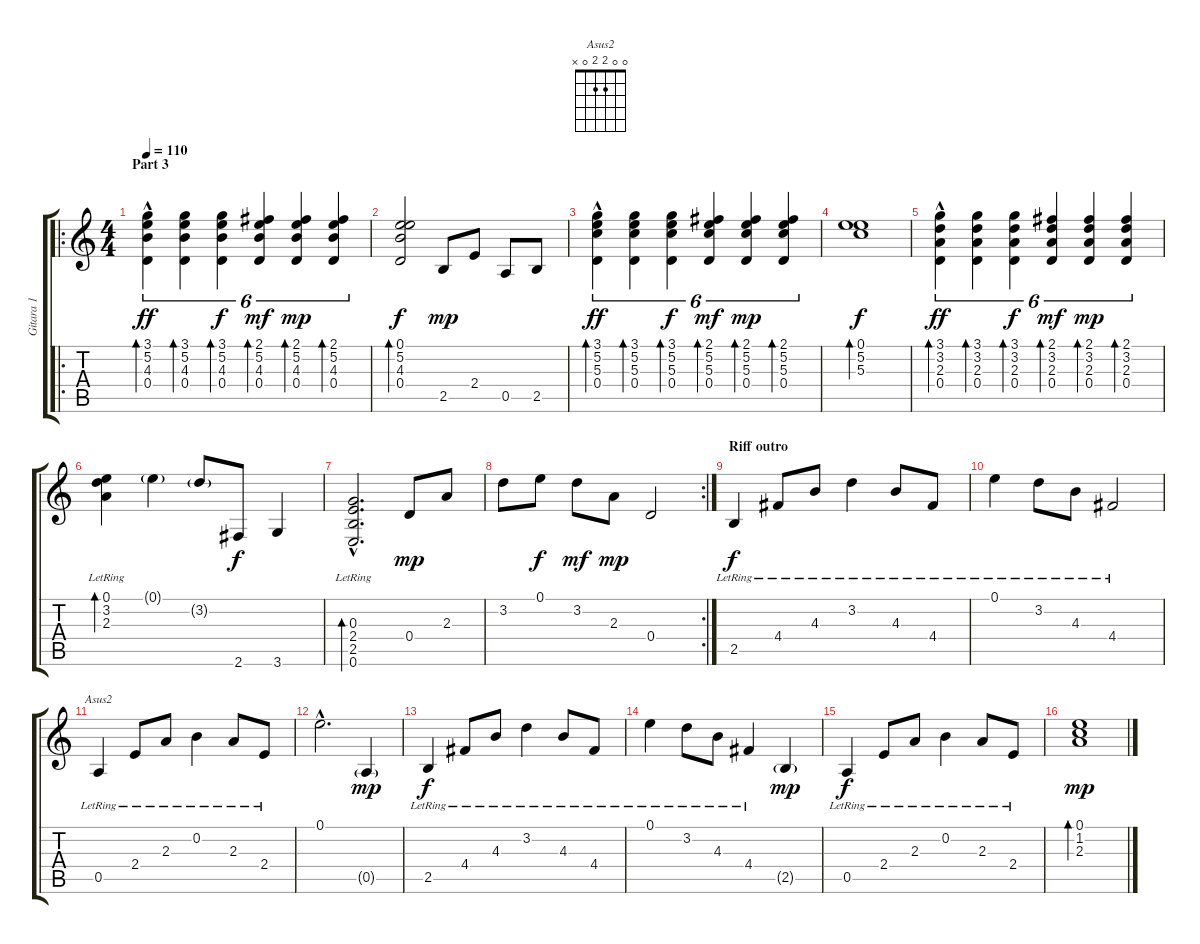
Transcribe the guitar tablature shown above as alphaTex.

\track ("Gitara 1" "Gitara 1") {instrument acousticguitarsteel}
\staff {score tabs}
\tuning (E4 B3 G3 D3 A2 E2) {hide}
\chord ("Asus2" 0 0 2 2 0 x)
\ro
\ts (4 4)
\section ("" "Part 3")
\tempo 110
\clef g2
\ks c
(3.1 5.2{hac} 4.3 0.4).4{tu (6 4) bd 240 dy ff} (3.1 5.2 4.3 0.4).4{tu (6 4) bd 120} (3.1 5.2 4.3 0.4).4{tu (6 4) bd 120 dy f} (2.1 5.2 4.3 0.4).4{tu (6 4) bd 240 dy mf} (2.1 5.2 4.3 0.4).4{tu (6 4) bd 120 dy mp} (2.1 5.2 4.3 0.4).4{tu (6 4) bd 120} |
(0.1 5.2 4.3 0.4).2{bd 120 dy f} 2.5.8{dy mp} 2.4.8 0.5.8 2.5.8 |
(3.1 5.2{hac} 5.3 0.4).4{tu (6 4) bd 120 dy ff} (3.1 5.2 5.3 0.4).4{tu (6 4) bd 120} (3.1 5.2 5.3 0.4).4{tu (6 4) bd 120 dy f} (2.1 5.2 5.3 0.4).4{tu (6 4) bd 240 dy mf} (2.1 5.2 5.3 0.4).4{tu (6 4) bd 120 dy mp} (2.1 5.2 5.3 0.4).4{tu (6 4) bd 120} |
(0.1 5.2 5.3).1{bd 240 dy f} |
(3.1 3.2{hac} 2.3 0.4).4{tu (6 4) bd 240 dy ff} (3.1 3.2 2.3 0.4).4{tu (6 4) bd 120} (3.1 3.2 2.3 0.4).4{tu (6 4) bd 120 dy f} (2.1 3.2 2.3 0.4).4{tu (6 4) bd 480 dy mf} (2.1 3.2 2.3 0.4).4{tu (6 4) bd 120 dy mp} (2.1 3.2 2.3 0.4).4{tu (6 4) bd 120} |
(0.1{lr} 3.2{lr} 2.3{lr}).4{bd 480} 0.1{g}.4 3.2{g}.8 2.6.8{dy f} 3.6.4 |
(0.3{hac lr} 2.4{hac lr} 2.5{hac lr} 0.6{hac lr}).2{d bd 480} 0.4.8{dy mp} 2.3.8 |
\rc 2
3.2.8 0.1.8{dy f} 3.2.8{dy mf} 2.3.8{dy mp} 0.4.2 |
\section ("" "Riff outro")
2.5{lr}.4{dy f} 4.4{lr}.8 4.3{lr}.8 3.2{lr}.4 4.3{lr}.8 4.4{lr}.8 |
0.1{lr}.4 3.2{lr}.8 4.3{lr}.8 4.4{lr}.2 |
0.5{lr}.4{ch "Asus2"} 2.4{lr}.8 2.3{lr}.8 0.2{lr}.4 2.3{lr}.8 2.4{lr}.8 |
0.1{hac}.2{d} 0.5{g}.4{dy mp} |
2.5{lr}.4{dy f} 4.4{lr}.8 4.3{lr}.8 3.2{lr}.4 4.3{lr}.8 4.4{lr}.8 |
0.1{lr}.4 3.2{lr}.8 4.3{lr}.8 4.4{lr}.4 2.5{g}.4{dy mp} |
0.5{lr}.4{dy f} 2.4{lr}.8 2.3{lr}.8 0.2{lr}.4 2.3{lr}.8 2.4{lr}.8 |
(0.1 1.2 2.3).1{bd 60 dy mp}
